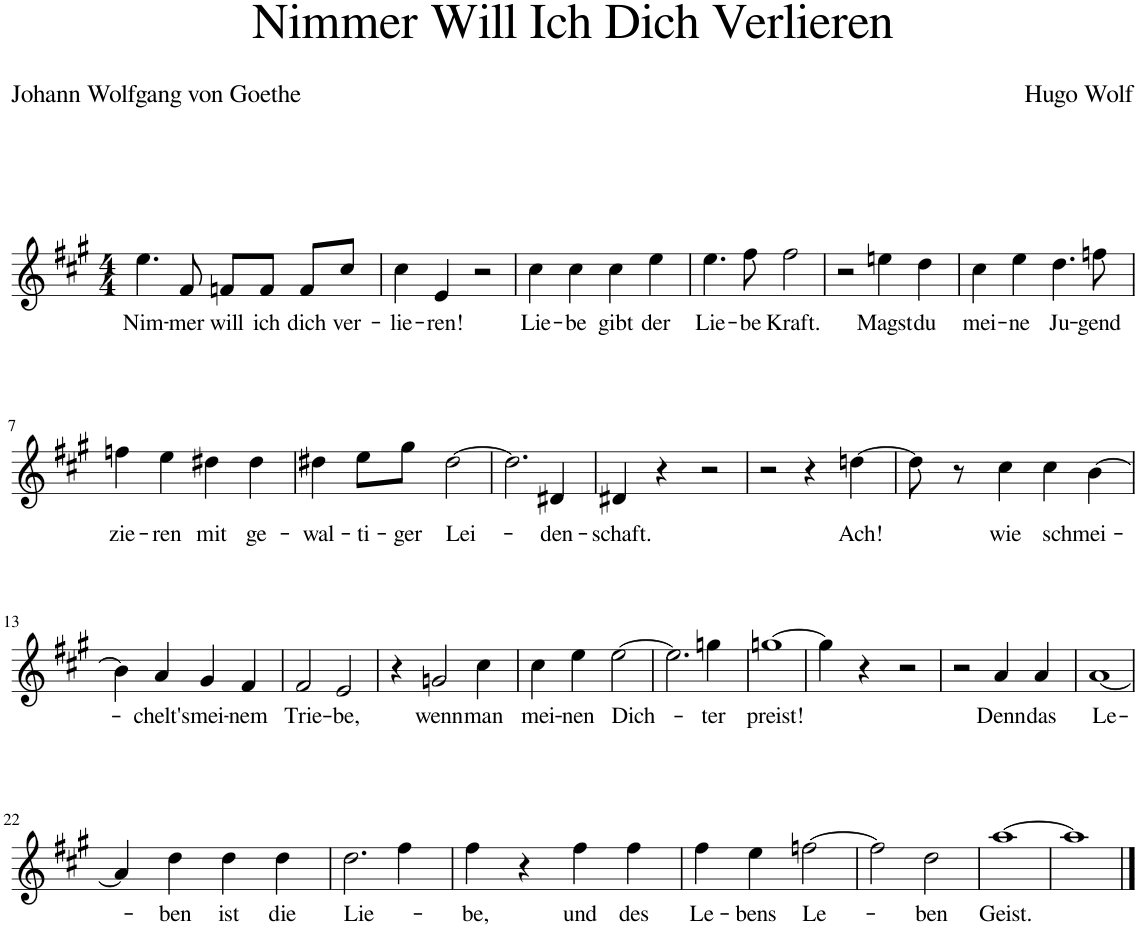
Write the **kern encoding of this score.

**kern	**text
*part1	*part1
*staff1	*staff1
*I"Piano	*
*I'Pno	*
*clefG2	*
*k[f#c#g#]	*
*M4/4	*
=1	=1
!	!LO:LY:b
4.ee\	Nim-
!	!LO:LY:b
8f#/	-mer
!	!LO:LY:b
8fn/L	will
!	!LO:LY:b
8f/J	ich
!	!LO:LY:b
8f/L	dich
!	!LO:LY:b
8cc#/J	ver-
=2	=2
!	!LO:LY:b
4cc#\	-lie-
!	!LO:LY:b
4e/	-ren!
2r	.
=3	=3
!	!LO:LY:b
4cc#\	Lie-
!	!LO:LY:b
4cc#\	-be
!	!LO:LY:b
4cc#\	gibt
!	!LO:LY:b
4ee\	der
=4	=4
!	!LO:LY:b
4.ee\	Lie-
!	!LO:LY:b
8ff#\	-be
!	!LO:LY:b
2ff#\	Kraft.
=5	=5
2r	.
!	!LO:LY:b
4een\	Magst
!	!LO:LY:b
4dd\	du
=6	=6
!	!LO:LY:b
4cc#\	mei-
!	!LO:LY:b
4ee\	-ne
!	!LO:LY:b
4.dd\	Ju-
!	!LO:LY:b
8ffn\	-gend
!!LO:LB:g=z
=7	=7
!	!LO:LY:b
4ffn\	zie-
!	!LO:LY:b
4ee\	-ren
!	!LO:LY:b
4dd#X\	mit
!	!LO:LY:b
4dd#\	ge-
=8	=8
!	!LO:LY:b
4dd#X\	-wal-
!	!LO:LY:b
8ee\L	-ti-
!	!LO:LY:b
8gg#\J	-ger
!	!LO:LY:b
[2dd#\	Lei-
=9	=9
2.dd#\]	.
!	!LO:LY:b
4d#X/	-den-
=10	=10
!	!LO:LY:b
4d#X/	-schaft.
4r	.
2r	.
=11	=11
2r	.
4r	.
!	!LO:LY:b
[4ddn\	Ach!
=12	=12
8dd\]	.
8r	.
!	!LO:LY:b
4cc#\	wie
!	!LO:LY:b
4cc#\	schmei-
[4b\	.
!!LO:LB:g=z
=13	=13
4b\]	.
!	!LO:LY:b
4a/	-chelt's
!	!LO:LY:b
4g#/	mei-
!	!LO:LY:b
4f#/	-nem
=14	=14
!	!LO:LY:b
2f#/	Trie-
!	!LO:LY:b
2e/	-be,
=15	=15
4r	.
!	!LO:LY:b
2gn/	wenn
!	!LO:LY:b
4cc#\	man
=16	=16
!	!LO:LY:b
4cc#\	mei-
!	!LO:LY:b
4ee\	-nen
!	!LO:LY:b
[2ee\	Dich-
=17	=17
2.ee\]	.
!	!LO:LY:b
4ggn\	-ter
=18	=18
!	!LO:LY:b
[1ggn	preist!
=19	=19
4gg\]	.
4r	.
2r	.
=20	=20
2r	.
!	!LO:LY:b
4a/	Denn
!	!LO:LY:b
4a/	das
=21	=21
!	!LO:LY:b
[1a	Le-
!!LO:LB:g=z
=22	=22
4a/]	.
!	!LO:LY:b
4dd\	-ben
!	!LO:LY:b
4dd\	ist
!	!LO:LY:b
4dd\	die
=23	=23
!	!LO:LY:b
2.dd\	Lie-
4ff#\	.
=24	=24
!	!LO:LY:b
4ff#\	-be,
4r	.
!	!LO:LY:b
4ff#\	und
!	!LO:LY:b
4ff#\	des
=25	=25
!	!LO:LY:b
4ff#\	Le-
!	!LO:LY:b
4ee\	-bens
!	!LO:LY:b
[2ffn\	Le-
=26	=26
2ff\]	.
!	!LO:LY:b
2dd\	-ben
=27	=27
!	!LO:LY:b
[1aa	Geist.
=28	=28
1aa]	.
==	==
*-	*-
